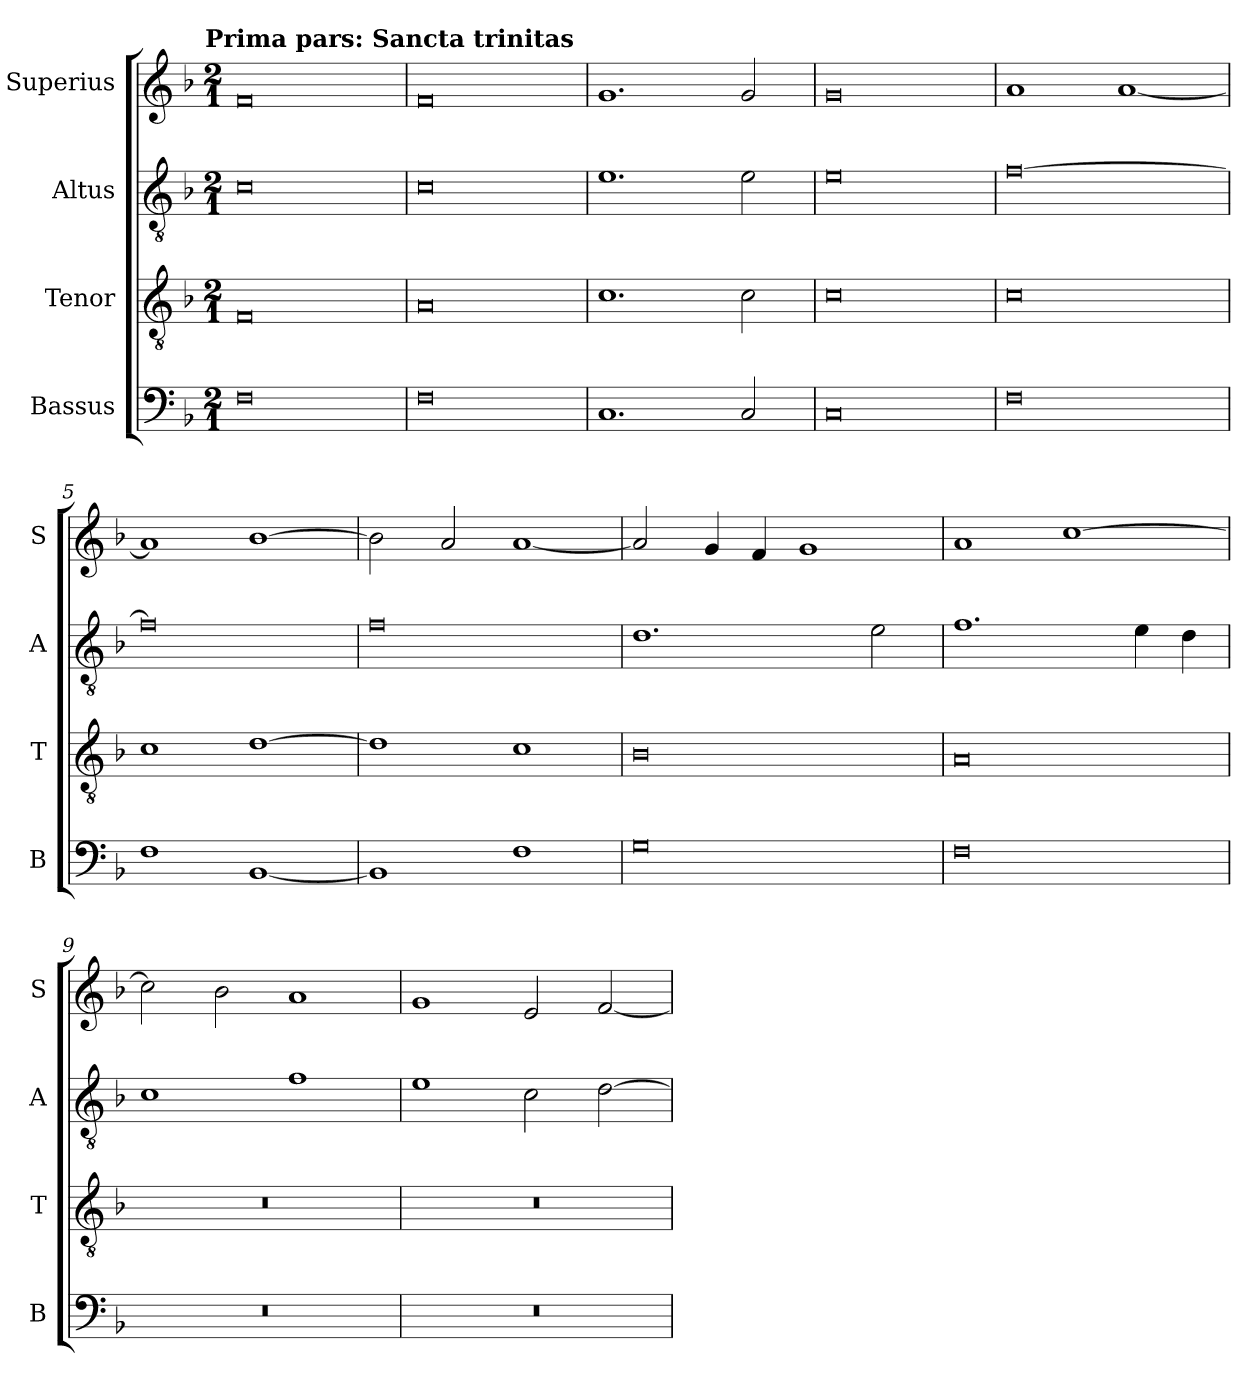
**kern	**kern	**kern	**kern
*part4	*part3	*part2	*part1
*staff4	*staff3	*staff2	*staff1
*I"Bassus	*I"Tenor	*I"Altus	*I"Superius
*I'B	*I'T	*I'A	*I'S
*clefF4	*clefGv2	*clefGv2	*clefG2
*k[b-]	*k[b-]	*k[b-]	*k[b-]
*F:	*F:	*F:	*F:
!!LO:TX:omd:t=Prima pars&colon; Sancta trinitas
*M2/1	*M2/1	*M2/1	*M2/1
=	=	=	=
0F	0F	0c	0f
=1	=1	=1	=1
0F	0A	0c	0f
=2	=2	=2	=2
1.C	1.c	1.e	1.g
2C	2c	2e	2g
=3	=3	=3	=3
0C	0c	0e	0g
=4	=4	=4	=4
0F	0c	[0f	1a
.	.	.	[1a
=5	=5	=5	=5
1F	1c	0f]	1a]
[1BB-	[1d	.	[1b-
=6	=6	=6	=6
1BB-]	1d]	0f	2b-]
.	.	.	2a
1F	1c	.	[1a
=7	=7	=7	=7
0G	0B-	1.d	2a]
.	.	.	4g
.	.	.	4f
.	.	.	1g
.	.	2e	.
=8	=8	=8	=8
0F	0A	1.f	1a
.	.	.	[1cc
.	.	4e	.
.	.	4d	.
=9	=9	=9	=9
0r	0r	1c	2cc]
.	.	.	2b-
.	.	1f	1a
=10	=10	=10	=10
0r	0r	1e	1g
.	.	2c	2e
.	.	[2d	[2f
=	=	=	=
*-	*-	*-	*-
